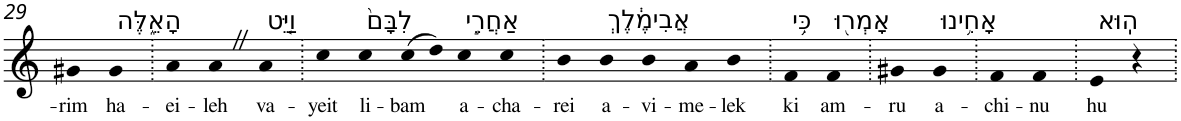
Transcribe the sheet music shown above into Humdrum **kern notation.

**kern	**text
*part1	*part1
*staff1	*staff1
*I"Piano	*
*I'Pno	*
!!LO:PB:g=z
*clefG2	*
*k[]	*
=29	=29
!	!LO:LY:b
4g#X	-rim
!LO:TX:a:t=הָאֵ֑לֶּה	!
!	!LO:LY:b
4g#	ha-
=30.	=30.
!	!LO:LY:b
4a	-ei-
!	!LO:LY:b
4aZ	-leh
!LO:TX:a:t=וַיֵּ֤ט	!
!	!LO:LY:b
4a	va-
=31.	=31.
!	!LO:LY:b
4cc	-yeit
!LO:TX:a:t=לִבָּם֙	!
!	!LO:LY:b
4cc	li-
!	!LO:LY:b
(>8cc	-bam
8dd)	.
!LO:TX:a:t=אַחֲרֵ֣י	!
!	!LO:LY:b
4cc	a-
!	!LO:LY:b
4cc	-cha-
=32.	=32.
!	!LO:LY:b
4b	-rei
!LO:TX:a:t=אֲבִימֶ֔לֶךְ	!
!	!LO:LY:b
4b	a-
!	!LO:LY:b
4b	-vi-
!	!LO:LY:b
4a	-me-
!	!LO:LY:b
4b	-lek
=33.	=33.
!LO:TX:a:t=כִּ֥י	!
!	!LO:LY:b
4f	ki
!LO:TX:a:t=אָמְר֖וּ	!
!	!LO:LY:b
4f	am-
=34.	=34.
!	!LO:LY:b
4g#X	-ru
!LO:TX:a:t=אָחִ֥ינוּ	!
!	!LO:LY:b
4g#	a-
=35.	=35.
!	!LO:LY:b
4f	-chi-
!	!LO:LY:b
4f	-nu
=36.	=36.
!LO:TX:a:t=הֽוּא	!
!	!LO:LY:b
4e	hu
4r	.
=.	=.
*-	*-
